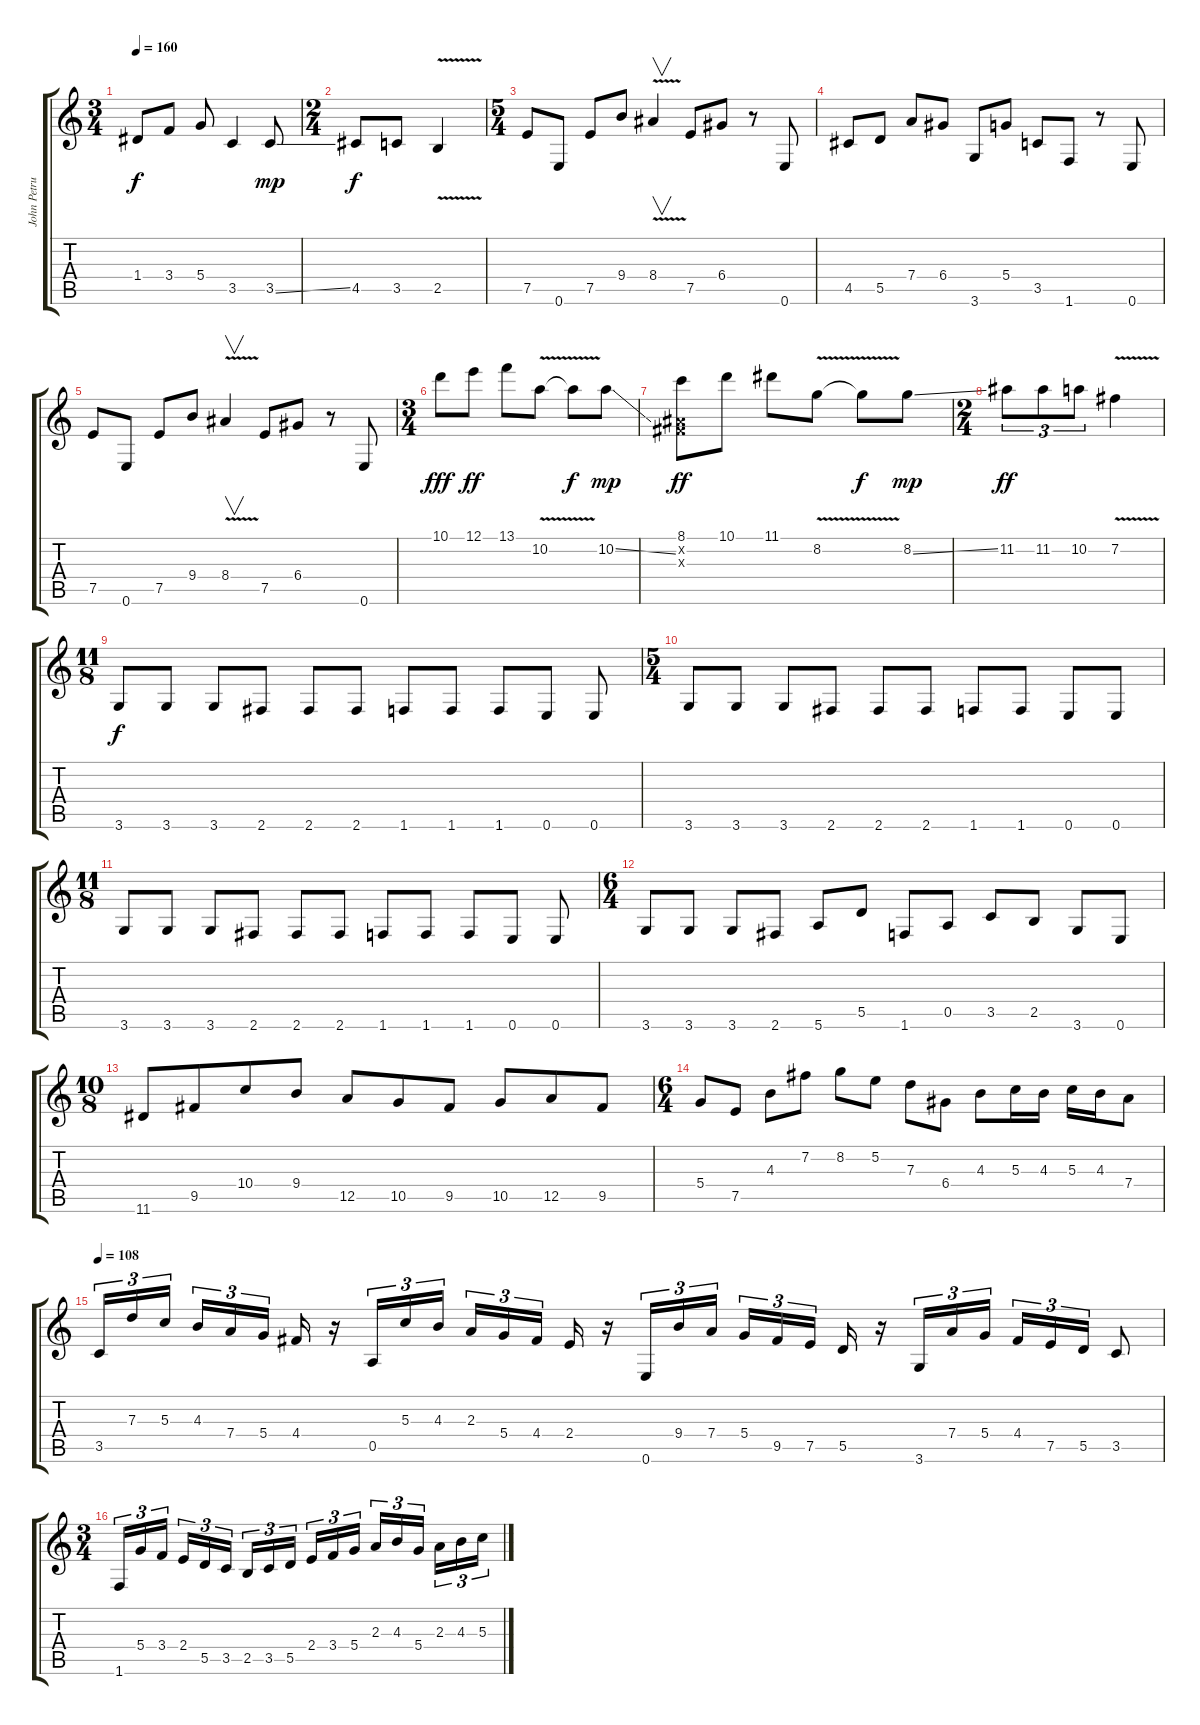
\track ("John Petrucci Lead Guitar" "John Petru") {instrument distortionguitar}
\staff {score tabs}
\tuning (E4 B3 G3 D3 A2 E2) {hide}
\ts (3 4)
\tempo 160
\clef g2
\ks c
1.4.8{dy f} 3.4.8 5.4.8 3.5.4 3.5{ss}.8{dy mp} |
\ts (2 4)
4.5.8{dy f} 3.5.8 2.5{v}.4 |
\ts (5 4)
7.5.8 0.6.8 7.5.8 9.4.8 8.4{v}.4{v} 7.5.8 6.4.8 r.8 0.6.8 |
4.5.8 5.5.8 7.4.8 6.4.8 3.6.8 5.4.8 3.5.8 1.6.8 r.8 0.6.8 |
7.5.8 0.6.8 7.5.8 9.4.8 8.4{v}.4{v} 7.5.8 6.4.8 r.8 0.6.8 |
\ts (3 4)
10.1.8{dy fff} 12.1.8{dy ff} 13.1.8 10.2{v}.8 10.2{t}.8{dy f} 10.2{ss}.8{dy mp} |
(8.1 -1.2{x} -1.3{x}).8{dy ff} 10.1.8 11.1.8 8.2{v}.8 8.2{t}.8{dy f} 8.2{ss}.8{dy mp} |
\ts (2 4)
11.2.8{tu (3 2) dy ff} 11.2.8{tu (3 2)} 10.2.8{tu (3 2)} 7.2{v}.4 |
\ts (11 8)
3.6.8{dy f volume 13 instrument distortionguitar} 3.6.8 3.6.8 2.6.8 2.6.8 2.6.8 1.6.8 1.6.8 1.6.8 0.6.8 0.6.8 |
\ts (5 4)
3.6.8 3.6.8 3.6.8 2.6.8 2.6.8 2.6.8 1.6.8 1.6.8 0.6.8 0.6.8 |
\ts (11 8)
3.6.8 3.6.8 3.6.8 2.6.8 2.6.8 2.6.8 1.6.8 1.6.8 1.6.8 0.6.8 0.6.8 |
\ts (6 4)
3.6.8 3.6.8 3.6.8 2.6.8 5.6.8 5.5.8 1.6.8 0.5.8 3.5.8 2.5.8 3.6.8 0.6.8 |
\ts (10 8)
11.6.8 9.5.8 10.4.8 9.4.8 12.5.8 10.5.8 9.5.8 10.5.8 12.5.8 9.5.8 |
\ts (6 4)
5.4.8 7.5.8 4.3.8 7.2.8 8.2.8 5.2.8 7.3.8 6.4.8 4.3.8 5.3.16 4.3.16 5.3.16 4.3.16 7.4.8 |
\tempo 108
3.5.16{tu (3 2)} 7.3.16{tu (3 2)} 5.3.16{tu (3 2)} 4.3.16{tu (3 2)} 7.4.16{tu (3 2)} 5.4.16{tu (3 2)} 4.4.16 r.16 0.5.16{tu (3 2)} 5.3.16{tu (3 2)} 4.3.16{tu (3 2)} 2.3.16{tu (3 2)} 5.4.16{tu (3 2)} 4.4.16{tu (3 2)} 2.4.16 r.16 0.6.16{tu (3 2)} 9.4.16{tu (3 2)} 7.4.16{tu (3 2)} 5.4.16{tu (3 2)} 9.5.16{tu (3 2)} 7.5.16{tu (3 2)} 5.5.16 r.16 3.6.16{tu (3 2)} 7.4.16{tu (3 2)} 5.4.16{tu (3 2)} 4.4.16{tu (3 2)} 7.5.16{tu (3 2)} 5.5.16{tu (3 2)} 3.5.8 |
\ts (3 4)
1.6.16{tu (3 2)} 5.4.16{tu (3 2)} 3.4.16{tu (3 2)} 2.4.16{tu (3 2)} 5.5.16{tu (3 2)} 3.5.16{tu (3 2)} 2.5.16{tu (3 2)} 3.5.16{tu (3 2)} 5.5.16{tu (3 2)} 2.4.16{tu (3 2)} 3.4.16{tu (3 2)} 5.4.16{tu (3 2)} 2.3.16{tu (3 2)} 4.3.16{tu (3 2)} 5.4.16{tu (3 2)} 2.3.16{tu (3 2)} 4.3.16{tu (3 2)} 5.3.16{tu (3 2)}
